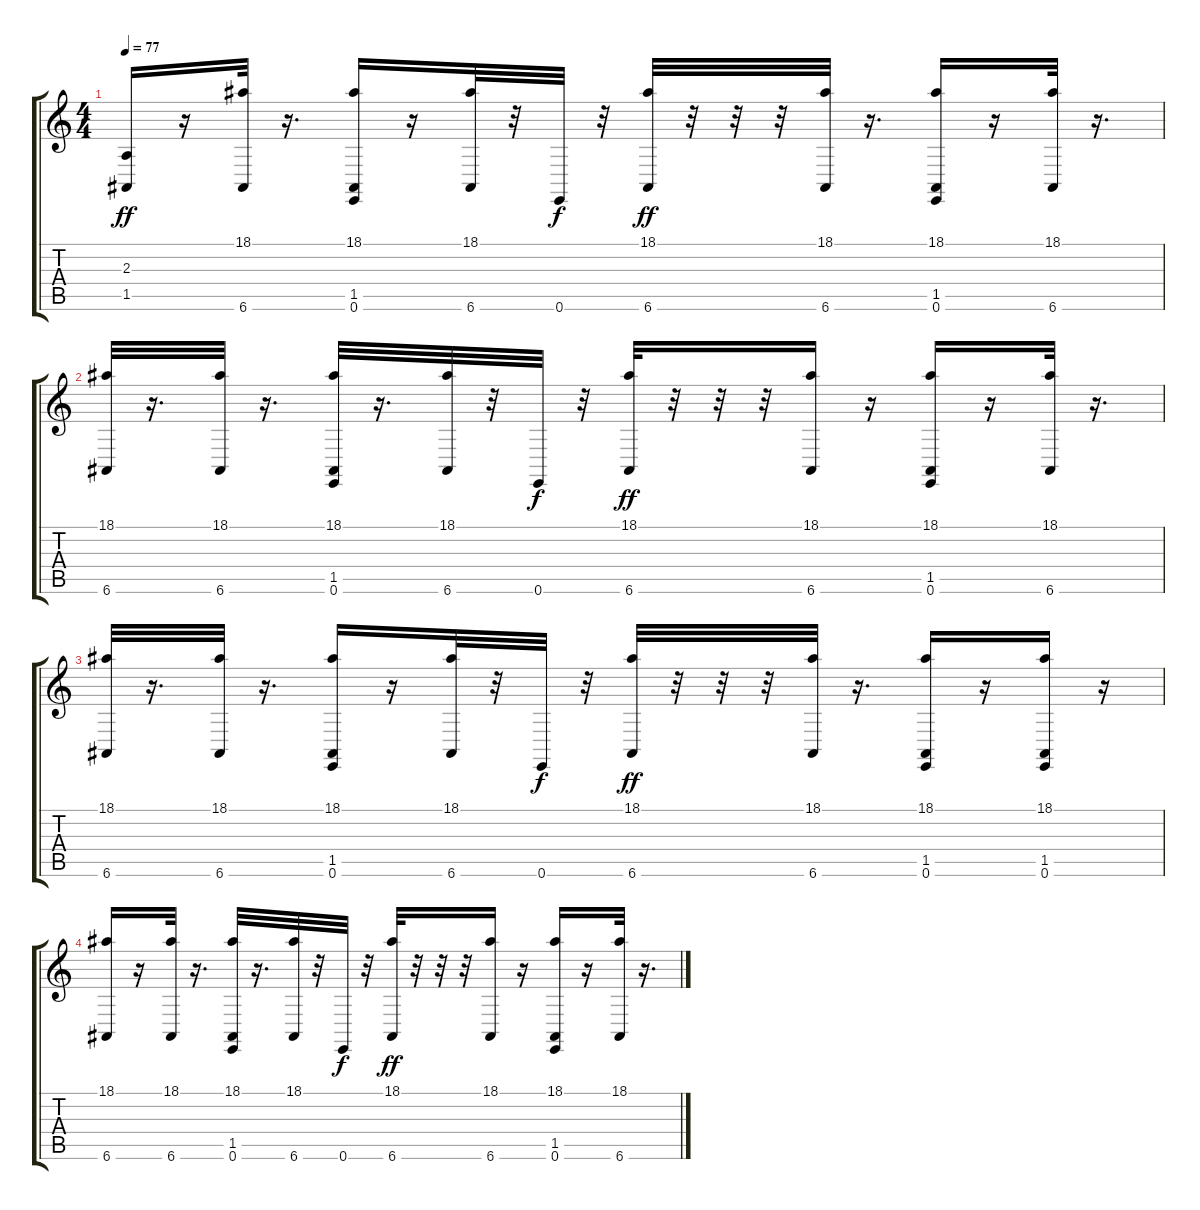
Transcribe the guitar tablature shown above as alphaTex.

\track "" {instrument electricgrandpiano}
\staff {score tabs}
\tuning (E4 B3 G3 D3 A2 E2) {hide}
\ts (4 4)
\tempo 77
\clef g2
\ks c
(2.3 1.5).16{dy ff} r.16 (18.1 6.6).32 r.16{d} (18.1 1.5 0.6).16 r.16 (18.1 6.6).32 r.32 0.6.32{dy f} r.32 (18.1 6.6).32{dy ff} r.32 r.32 r.32 (18.1 6.6).32 r.16{d} (18.1 1.5 0.6).16 r.16 (18.1 6.6).32 r.16{d} |
(18.1 6.6).32 r.16{d} (18.1 6.6).32 r.16{d} (18.1 1.5 0.6).32 r.16{d} (18.1 6.6).32 r.32 0.6.32{dy f} r.32 (18.1 6.6).32{dy ff} r.32 r.32 r.32 (18.1 6.6).16 r.16 (18.1 1.5 0.6).16 r.16 (18.1 6.6).32 r.16{d} |
(18.1 6.6).32 r.16{d} (18.1 6.6).32 r.16{d} (18.1 1.5 0.6).16 r.16 (18.1 6.6).32 r.32 0.6.32{dy f} r.32 (18.1 6.6).32{dy ff} r.32 r.32 r.32 (18.1 6.6).32 r.16{d} (18.1 1.5 0.6).16 r.16 (18.1 1.5 0.6).16 r.16 |
(18.1 6.6).16 r.16 (18.1 6.6).32 r.16{d} (18.1 1.5 0.6).32 r.16{d} (18.1 6.6).32 r.32 0.6.32{dy f} r.32 (18.1 6.6).32{dy ff} r.32 r.32 r.32 (18.1 6.6).16 r.16 (18.1 1.5 0.6).16 r.16 (18.1 6.6).32 r.16{d}
